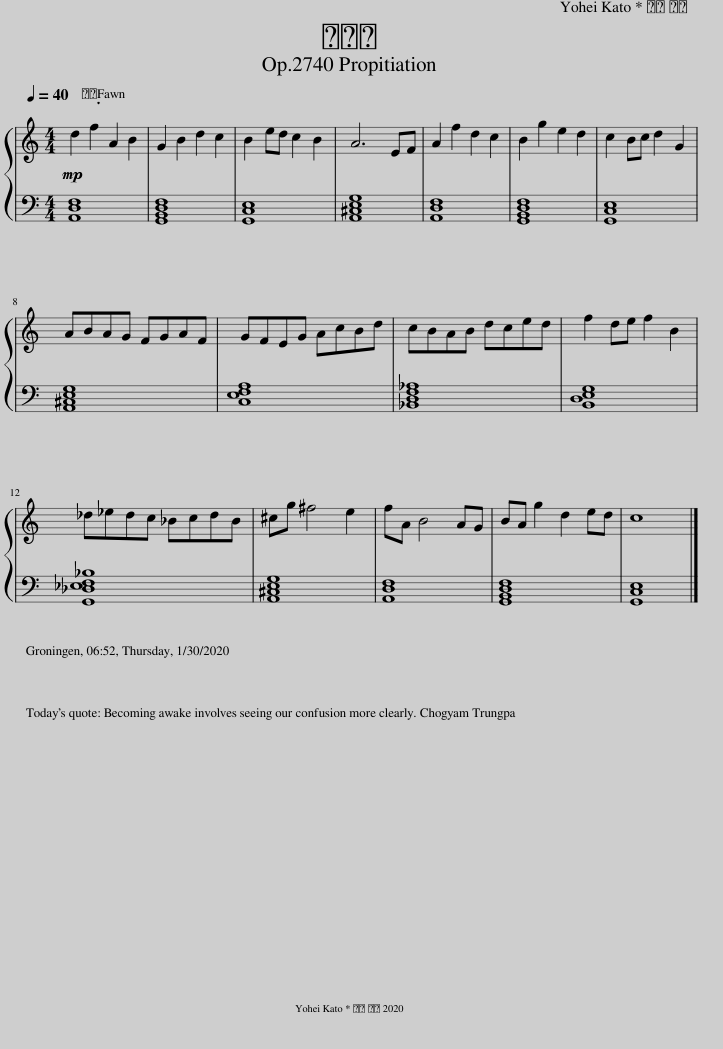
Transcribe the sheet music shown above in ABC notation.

X:1
%%score { 1 | 2 }
L:1/8
Q:1/4=40
M:4/4
I:linebreak $
K:C
V:1 treble
V:2 bass
V:1
!mp! d2 f2 A2 B2 | G2 B2 d2 c2 | B2 ed c2 B2 | A6 EF | A2 f2 d2 c2 | %5
 B2 g2 e2 d2 | c2 Bc d2 G2 |$ ABAG FGAF | GFEG AcBd | cBAB dced | %10
 f2 de f2 B2 |$ _d_edc _BcdB | ^cg ^f4 e2 | fA B4 AG | BA g2 d2 ed | %15
 c8 |] %16
V:2
 [A,,D,F,]8 | [G,,B,,D,F,]8 | [G,,C,E,]8 | [A,,^C,E,G,]8 | [A,,D,F,]8 | %5
 [G,,B,,D,F,]8 | [G,,C,E,]8 |$ [A,,^C,E,G,]8 | [C,E,F,A,]8 | [_B,,D,F,_A,]8 | %10
 [B,,D,E,G,]8 |$ [G,,_D,_E,F,_B,]8 | [A,,^C,E,G,]8 | [A,,D,F,]8 | [G,,B,,D,F,]8 | %15
 [G,,C,E,]8 |] %16
